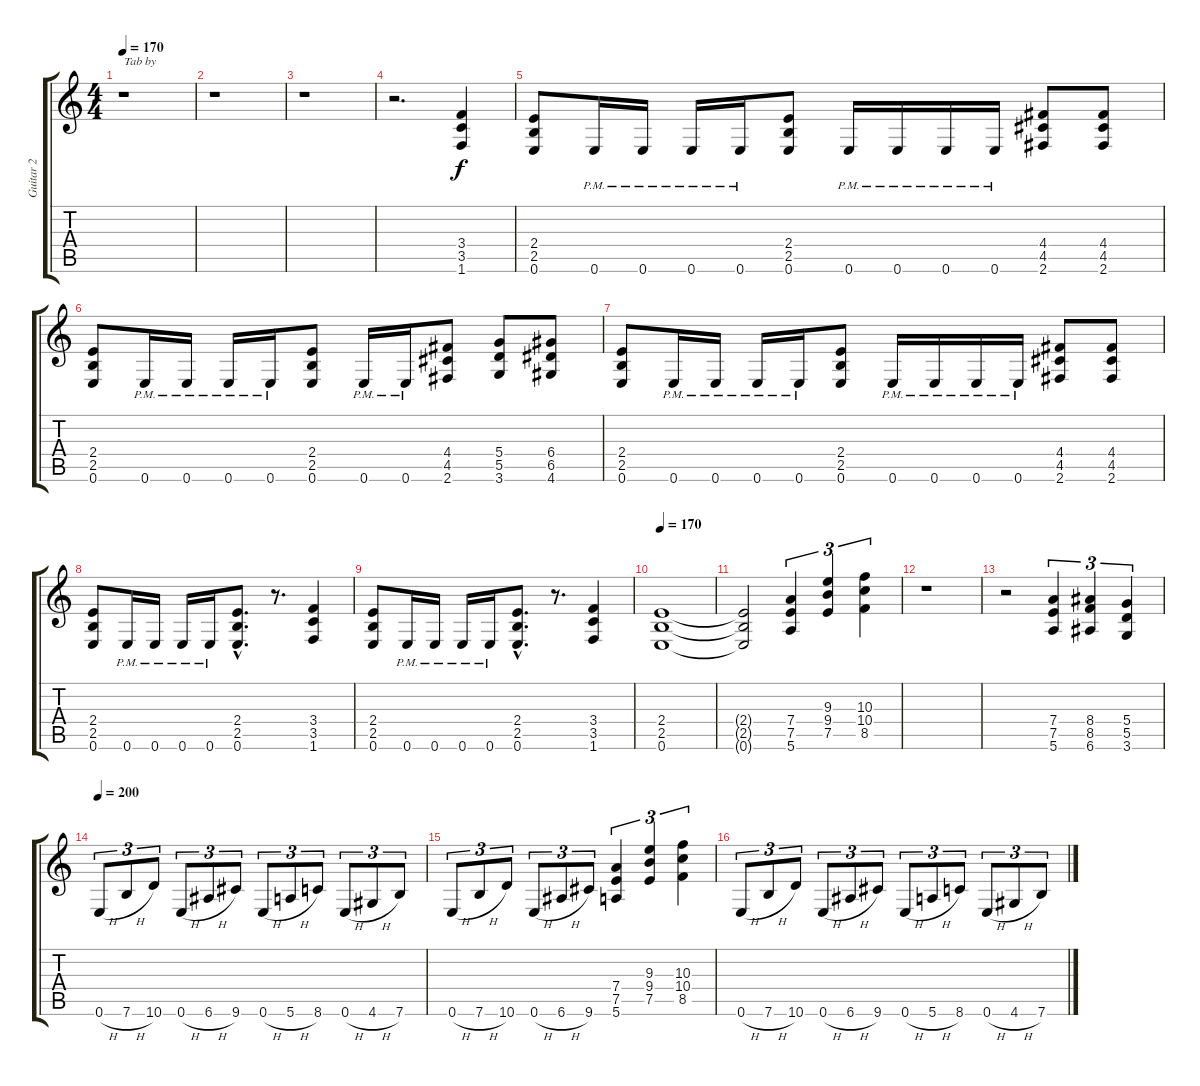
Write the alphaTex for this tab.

\track ("Guitar 2" "Guitar 2") {instrument distortionguitar}
\staff {score tabs}
\tuning (E4 B3 G3 D3 A2 E2) {hide}
\ts (4 4)
\tempo 170
\tempo 155
\tempo 170
\clef g2
\ks c
r.1{txt "Tab by" dy f instrument distortionguitar} |
r.1 |
r.1 |
r.2{d} (3.4 3.5 1.6).4 |
(2.4 2.5 0.6).8 0.6{pm}.16 0.6{pm}.16 0.6{pm}.16 0.6{pm}.16 (2.4 2.5 0.6).8 0.6{pm}.16 0.6{pm}.16 0.6{pm}.16 0.6{pm}.16 (4.4 4.5 2.6).8 (4.4 4.5 2.6).8 |
(2.4 2.5 0.6).8 0.6{pm}.16 0.6{pm}.16 0.6{pm}.16 0.6{pm}.16 (2.4 2.5 0.6).8 0.6{pm}.16 0.6{pm}.16 (4.4 4.5 2.6).8 (5.4 5.5 3.6).8 (6.4 6.5 4.6).8 |
(2.4 2.5 0.6).8 0.6{pm}.16 0.6{pm}.16 0.6{pm}.16 0.6{pm}.16 (2.4 2.5 0.6).8 0.6{pm}.16 0.6{pm}.16 0.6{pm}.16 0.6{pm}.16 (4.4 4.5 2.6).8 (4.4 4.5 2.6).8 |
(2.4 2.5 0.6).8 0.6{pm}.16 0.6{pm}.16 0.6{pm}.16 0.6{pm}.16 (2.4{hac} 2.5{hac} 0.6{hac}).8{d} r.8{d} (3.4 3.5 1.6).4 |
(2.4 2.5 0.6).8 0.6{pm}.16 0.6{pm}.16 0.6{pm}.16 0.6{pm}.16 (2.4{hac} 2.5{hac} 0.6{hac}).8{d} r.8{d} (3.4 3.5 1.6).4 |
\tempo 170
(2.4 2.5 0.6).1 |
(2.4{t} 2.5{t} 0.6{t}).2 (7.4 7.5 5.6).4{tu (3 2)} (9.3 9.4 7.5).4{tu (3 2)} (10.3 10.4 8.5).4{tu (3 2)} |
r.1 |
r.2 (7.4 7.5 5.6).4{tu (3 2)} (8.4 8.5 6.6).4{tu (3 2)} (5.4 5.5 3.6).4{tu (3 2)} |
\tempo 200
0.6{h}.8{tu (3 2)} 7.6{h}.8{tu (3 2)} 10.6.8{tu (3 2)} 0.6{h}.8{tu (3 2)} 6.6{h}.8{tu (3 2)} 9.6.8{tu (3 2)} 0.6{h}.8{tu (3 2)} 5.6{h}.8{tu (3 2)} 8.6.8{tu (3 2)} 0.6{h}.8{tu (3 2)} 4.6{h}.8{tu (3 2)} 7.6.8{tu (3 2)} |
0.6{h}.8{tu (3 2)} 7.6{h}.8{tu (3 2)} 10.6.8{tu (3 2)} 0.6{h}.8{tu (3 2)} 6.6{h}.8{tu (3 2)} 9.6.8{tu (3 2)} (7.4 7.5 5.6).4{tu (3 2)} (9.3 9.4 7.5).4{tu (3 2)} (10.3 10.4 8.5).4{tu (3 2)} |
0.6{h}.8{tu (3 2)} 7.6{h}.8{tu (3 2)} 10.6.8{tu (3 2)} 0.6{h}.8{tu (3 2)} 6.6{h}.8{tu (3 2)} 9.6.8{tu (3 2)} 0.6{h}.8{tu (3 2)} 5.6{h}.8{tu (3 2)} 8.6.8{tu (3 2)} 0.6{h}.8{tu (3 2)} 4.6{h}.8{tu (3 2)} 7.6.8{tu (3 2)}
